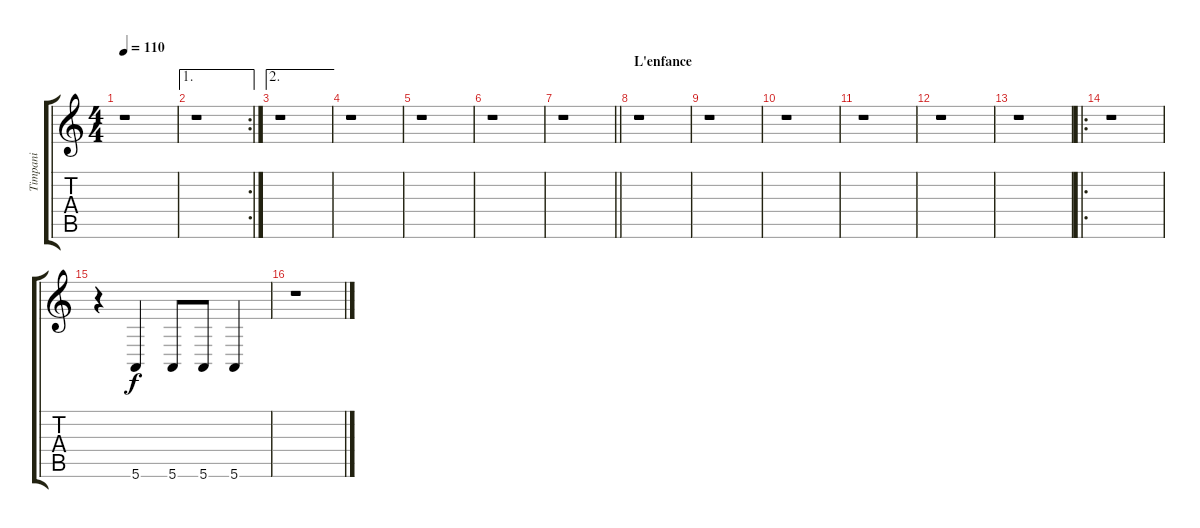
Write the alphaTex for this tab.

\track ("Timpani" "Timpani") {instrument timpani}
\staff {score tabs}
\tuning (E4 B3 G3 D3 A2 E2) {hide}
\ts (4 4)
\tempo 110
\clef g2
\ks c
r.1{dy f} |
\ae 1
\rc 2
r.1 |
\ae 2
r.1 |
r.1 |
r.1 |
r.1 |
\barLineRight lightlight
r.1 |
\section ("" "L'enfance")
r.1 |
r.1 |
r.1 |
r.1 |
r.1 |
r.1 |
\ro
r.1 |
r.4 5.6.4 5.6.8 5.6.8 5.6.4 |
r.1
